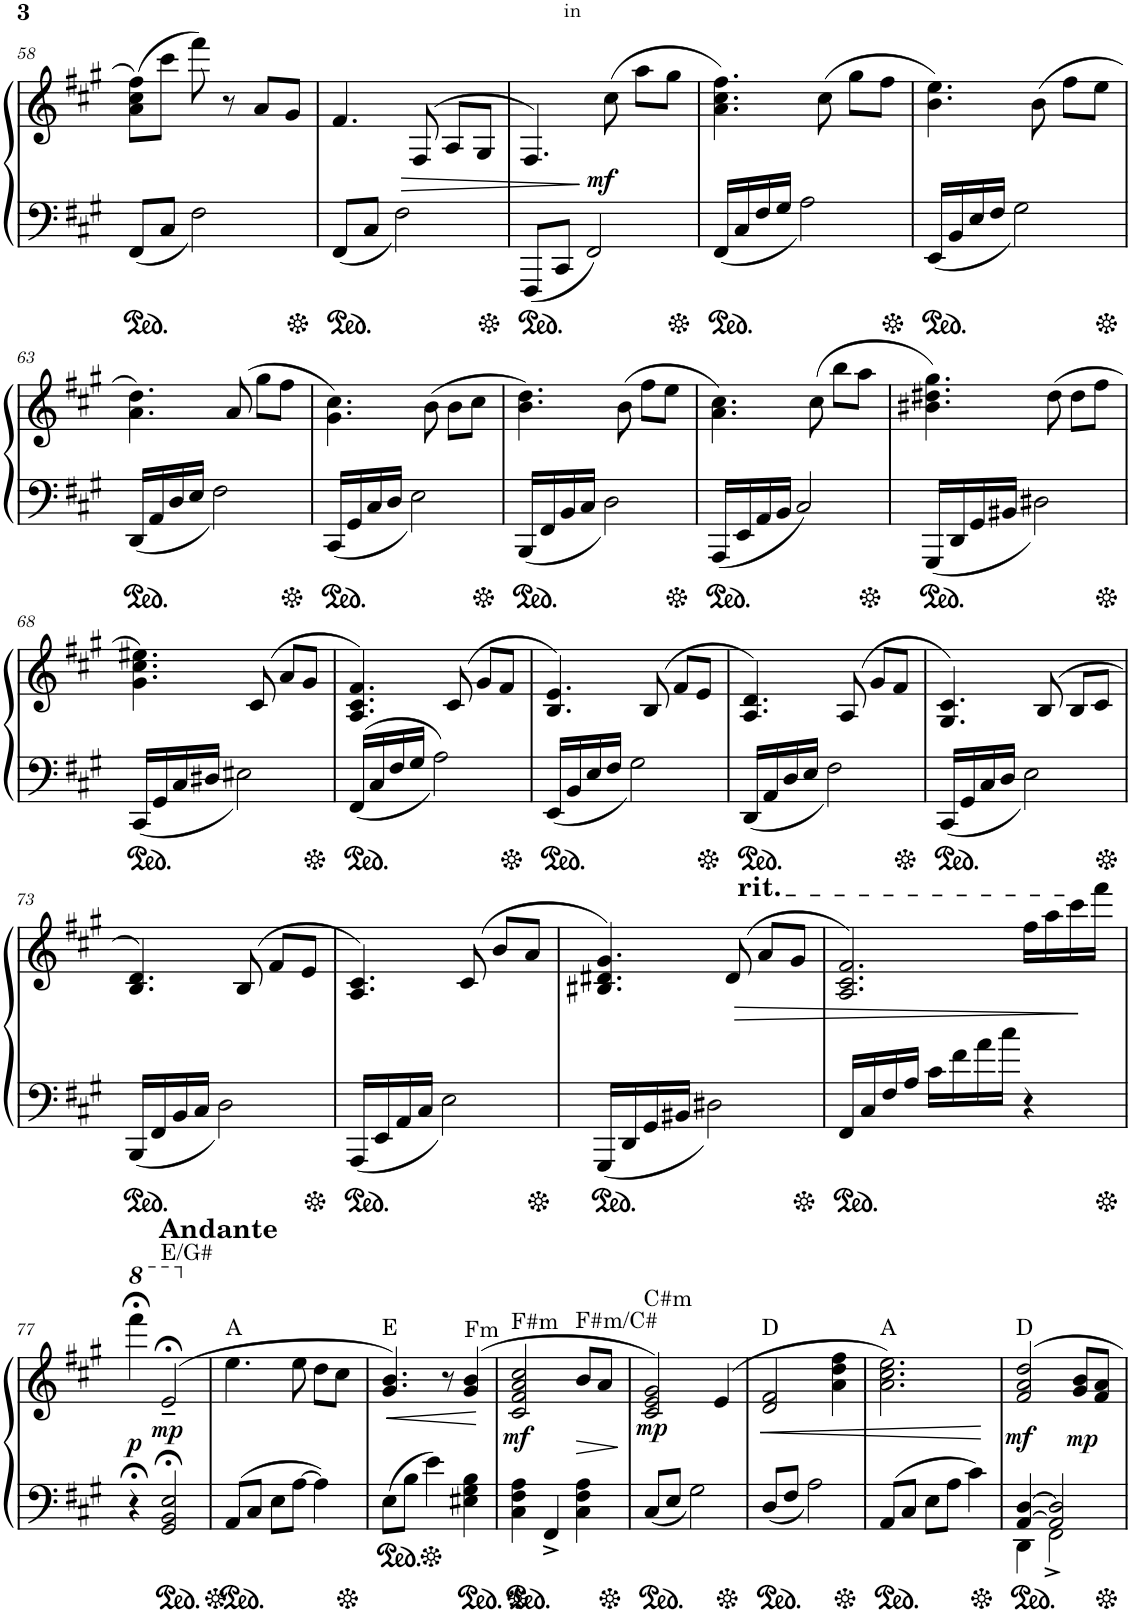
**kern	**kern	**dynam
*part1	*part1	*part1
*staff2	*staff1	*staff1/2
*I"Piano	*	*
!!LO:PB:g=z
*clefF4	*clefG2	*
*k[f#c#g#]	*k[f#c#g#]	*
*M3/4	*M3/4	*
=58	=58	=58
8FF#/L	(8a\ 8cc#\ 8ff#\L	.
8C#/J	8ccc#\J	.
2F#\	8fff#\)	.
.	8r	.
.	8a/L	.
.	8g#/J	.
=59	=59	=59
8FF#/L	4.f#/	.
8C#/J	.	.
2F#\	.	.
!	!	!LO:HP:b
.	(>8F#/	>
.	8A/L	.
.	8G#/J	.
=60	=60	=60
8FFF#/L	4.F#/)	.
8CC#/J	.	.
2FF#/	.	.
!	!	!LO:DY:b
.	(8cc#\	mf
.	8aa\L	.
.	8gg#\J	.
=61	=61	=61
16FF#/LL	4.a\ 4.cc#\ 4.ff#\)	.
16C#/	.	.
16F#/	.	.
16G#/JJ	.	.
2A\	.	.
.	(8cc#\	.
.	8gg#\L	.
.	8ff#\J	.
=62	=62	=62
16EE/LL	4.b\ 4.ee\)	.
16BB/	.	.
16E/	.	.
16F#/JJ	.	.
2G#\	.	.
.	(8b\	.
.	8ff#\L	.
.	8ee\J	.
!!LO:LB:g=z
=63	=63	=63
16DD/LL	4.a\ 4.dd\)	.
16AA/	.	.
16D/	.	.
16E/JJ	.	.
2F#\	.	.
.	(8a/	.
.	8gg#\L	.
.	8ff#\J	.
=64	=64	=64
16CC#/LL	4.g#\ 4.cc#\)	.
16GG#/	.	.
16C#/	.	.
16D/JJ	.	.
2E\	.	.
.	(8b\	.
.	8b\L	.
.	8cc#\J	.
=65	=65	=65
16BBB/LL	4.b\ 4.dd\)	.
16FF#/	.	.
16BB/	.	.
16C#/JJ	.	.
2D\	.	.
.	(8b\	.
.	8ff#\L	.
.	8ee\J	.
=66	=66	=66
16AAA/LL	4.a\ 4.cc#\)	.
16EE/	.	.
16AA/	.	.
16BB/JJ	.	.
2C#/	.	.
.	(8cc#\	.
.	8bb\L	.
.	8aa\J	.
=67	=67	=67
16GGG#/LL	4.b#X\ 4.dd#X\ 4.gg#\)	.
16DD/	.	.
16GG#/	.	.
16BB#X/JJ	.	.
2D#X\	.	.
.	(8dd#\	.
.	8dd#\L	.
.	8ff#\J	.
!!LO:LB:g=z
=68	=68	=68
16CC#/LL	4.g#\ 4.cc#\ 4.ee#X\)	.
16GG#/	.	.
16C#/	.	.
16D#X/JJ	.	.
2E#X\	.	.
.	(>8c#/	.
.	8a/L	.
.	8g#/J	.
=69	=69	=69
16FF#/LL	4.A/ 4.c#/ 4.f#/)	.
16C#/	.	.
16F#/	.	.
16G#/JJ	.	.
2A\	.	.
.	(>8c#/	.
.	8g#/L	.
.	8f#/J	.
=70	=70	=70
16EE/LL	4.B/ 4.e/)	.
16BB/	.	.
16E/	.	.
16F#/JJ	.	.
2G#\	.	.
.	(>8B/	.
.	8f#/L	.
.	8e/J	.
=71	=71	=71
16DD/LL	4.A/ 4.d/)	.
16AA/	.	.
16D/	.	.
16E/JJ	.	.
2F#\	.	.
.	(>8A/	.
.	8g#/L	.
.	8f#/J	.
=72	=72	=72
16CC#/LL	4.G#/ 4.c#/)	.
16GG#/	.	.
16C#/	.	.
16D/JJ	.	.
2E\	.	.
.	(>8B/	.
.	8B/L	.
.	8c#/J	.
!!LO:LB:g=z
=73	=73	=73
16BBB/LL	4.B/ 4.d/)	.
16FF#/	.	.
16BB/	.	.
16C#/JJ	.	.
2D\	.	.
.	(>8B/	.
.	8f#/L	.
.	8e/J	.
=74	=74	=74
16AAA/LL	4.A/ 4.c#/)	.
16EE/	.	.
16AA/	.	.
16C#/JJ	.	.
2E\	.	.
.	(>8c#/	.
.	8b/L	.
.	8a/J	.
=75	=75	=75
16GGG#/LL	4.B#X/ 4.d#X/ 4.g#/)	.
16DD/	.	.
16GG#/	.	.
16BB#X/JJ	.	.
2D#X\	.	.
!	!LO:TX:a:t=rit.	!
.	(8d#/	.
!	!	!LO:HP:b
.	8a/L	>
.	8g#/J	.
=76	=76	=76
*	*^	*
16FF#/LL	2.A/ 2.c#/ 2.f#/)	2ryy	.
16C#/	.	.	.
16F#/	.	.	.
16A/JJ	.	.	.
16c#\LL	.	.	.
16f#\	.	.	.
16a\	.	.	.
16cc#\JJ	.	.	.
4r	.	16ff#\LL	.
.	.	16aa\	.
.	.	16ccc#\	.
.	.	16fff#\JJ	]
*	*v	*v	*
!!LO:LB:g=z
=77	=77	=77
*	*8va	*
*	*^	*
!	!	!	!LO:DY:a=2
*	*v	*v	*
4r;<	4ffff#;<\	p
*	*X8va	*
!	!LO:TX:a:t=E/G#	!
!	!LO:TX:a:B:t=Andante	!
!	!	!LO:DY:b
2GG#/;< 2BB/;< 2E/;<	(>2e;<~/	mp
=78	=78	=78
!	!LO:TX:a:t=A	!
8AA/L	4.ee\	.
8C#/J	.	.
8E\L	.	.
[8A\J	8ee\	.
4A\]	8dd\L	.
.	8cc#\J	.
=79	=79	=79
!	!LO:TX:a:t=E	!
!	!	!LO:HP:b
8E\L	4.g#/ 4.b/)	<
8B\J	.	.
4e\	.	.
.	8r	.
!	!LO:TX:a:t=Fm	!
4E#X\ 4G#\ 4B\	(>4g#/ 4b/	.
.	.	]
=80	=80	=80
!	!LO:TX:a:t=F#m	!
!	!	!LO:DY:a
4C#\ 4F#\ 4A\	2c#/ 2f#/ 2a/ 2cc#/	mf
4FF#^/	.	.
!	!LO:TX:a:t=F#m/C#	!
!	!	!LO:HP:b=2
4C#\ 4F#\ 4A\	8b/L	>
.	8a/J	.
.	.	[
=81	=81	=81
!	!LO:TX:a:t=C#m	!
!	!	!LO:DY:a
8C#/L	2c#/ 2e/ 2g#/)	mp
8E/J	.	.
2G#\	.	.
.	(>4e/	.
=82	=82	=82
!	!LO:TX:a:t=D	!
8D/L	2d/ 2f#/	.
8F#/J	.	.
2A\	.	.
.	4a\ 4dd\ 4ff#\	.
=83	=83	=83
!	!LO:TX:a:t=A	!
8AA/L	2.a\ 2.cc#\ 2.ee\)	.
8C#/J	.	.
8E\L	.	.
8A\J	.	.
4c#\	.	.
.	.	]
=84	=84	=84
*^	*	*
!	!	!LO:TX:a:t=D	!
!	!	!	!LO:DY:a
[>4AA/ [4D/	4DD\	2f#/ 2a/ 2dd/	mf
2AA/] 2D/]	2FF#^\	.	.
!	!	!	!LO:DY:a
.	.	8g#/ 8b/L	mp
.	.	8f#/ 8a/J	.
*v	*v	*	*
=	=	=
*-	*-	*-
